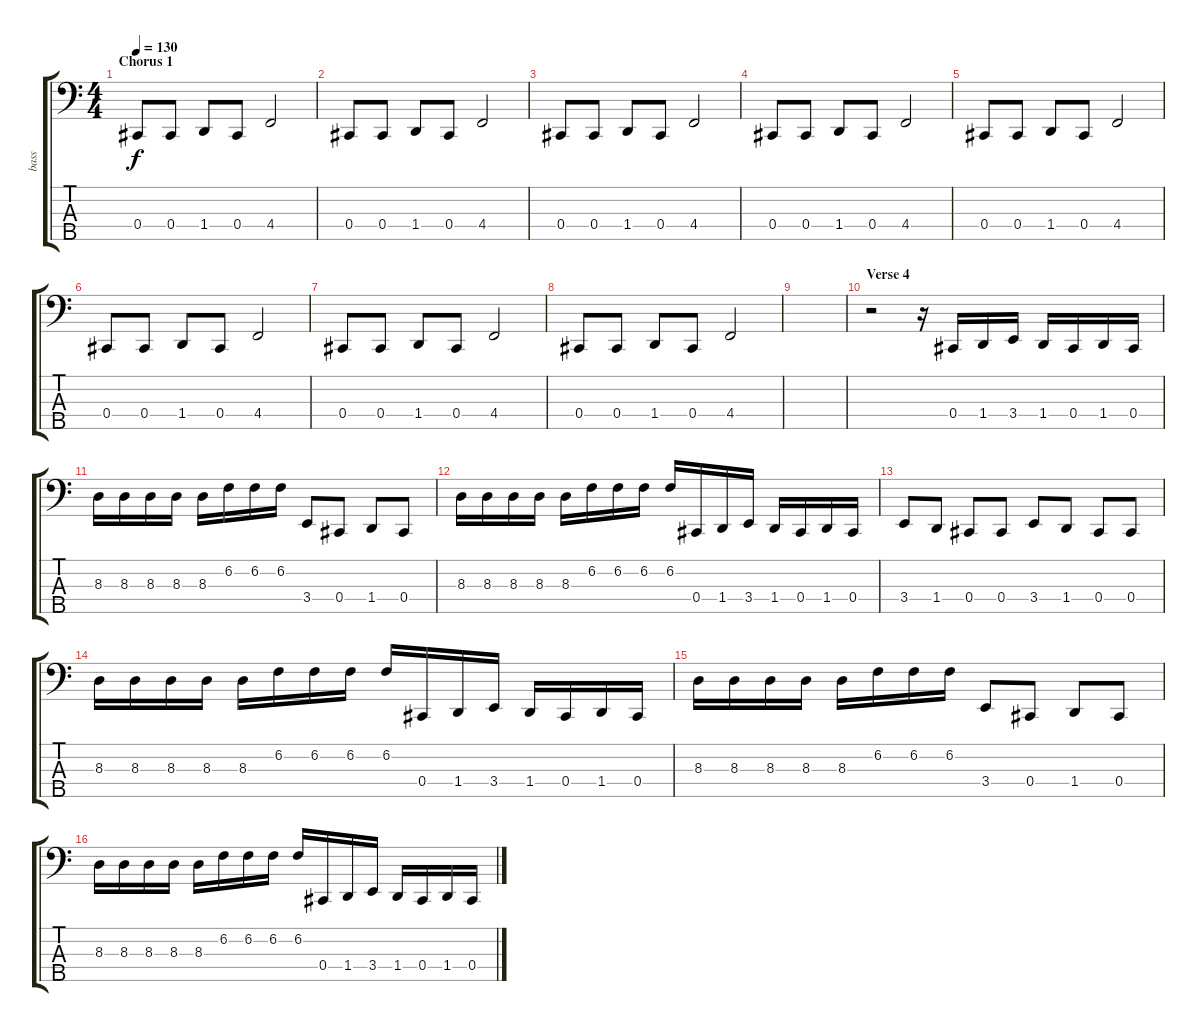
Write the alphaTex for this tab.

\track ("bass" "bass") {instrument electricbasspick}
\staff {score tabs}
\tuning (E2 B1 Gb1 Db1 Ab0) {hide}
\ts (4 4)
\section ("" "Chorus 1")
\tempo 130
\clef f4
\ks c
0.4.8{dy f} 0.4.8 1.4.8 0.4.8 4.4.2 |
0.4.8 0.4.8 1.4.8 0.4.8 4.4.2 |
0.4.8 0.4.8 1.4.8 0.4.8 4.4.2 |
0.4.8 0.4.8 1.4.8 0.4.8 4.4.2 |
0.4.8 0.4.8 1.4.8 0.4.8 4.4.2 |
0.4.8 0.4.8 1.4.8 0.4.8 4.4.2 |
0.4.8 0.4.8 1.4.8 0.4.8 4.4.2 |
0.4.8 0.4.8 1.4.8 0.4.8 4.4.2 |
|
\section ("" "Verse 4")
r.2 r.16 0.4.16 1.4.16 3.4.16 1.4.16 0.4.16 1.4.16 0.4.16 |
8.3.16 8.3.16 8.3.16 8.3.16 8.3.16 6.2.16 6.2.16 6.2.16 3.4.8 0.4.8 1.4.8 0.4.8 |
8.3.16 8.3.16 8.3.16 8.3.16 8.3.16 6.2.16 6.2.16 6.2.16 6.2.16 0.4.16 1.4.16 3.4.16 1.4.16 0.4.16 1.4.16 0.4.16 |
3.4.8 1.4.8 0.4.8 0.4.8 3.4.8 1.4.8 0.4.8 0.4.8 |
8.3.16 8.3.16 8.3.16 8.3.16 8.3.16 6.2.16 6.2.16 6.2.16 6.2.16 0.4.16 1.4.16 3.4.16 1.4.16 0.4.16 1.4.16 0.4.16 |
8.3.16 8.3.16 8.3.16 8.3.16 8.3.16 6.2.16 6.2.16 6.2.16 3.4.8 0.4.8 1.4.8 0.4.8 |
8.3.16 8.3.16 8.3.16 8.3.16 8.3.16 6.2.16 6.2.16 6.2.16 6.2.16 0.4.16 1.4.16 3.4.16 1.4.16 0.4.16 1.4.16 0.4.16
